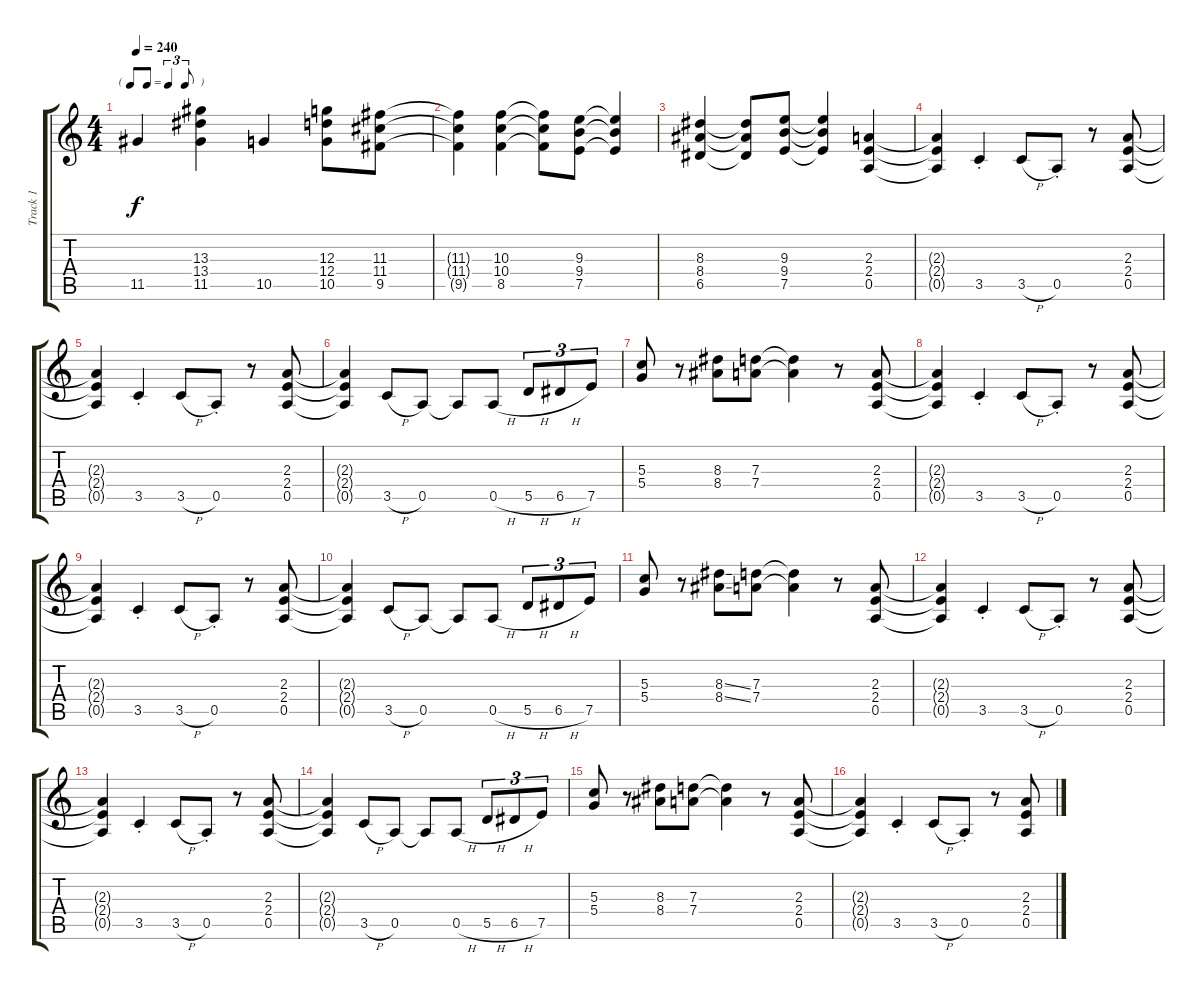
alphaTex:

\track ("Track 1" "Track 1") {instrument distortionguitar}
\staff {score tabs}
\tuning (E4 B3 G3 D3 A2 E2) {hide}
\ts (4 4)
\tf triplet8th
\tempo 240
\clef g2
\ks c
11.5.4{dy f} (13.3 13.4 11.5).4 10.5.4 (12.3 12.4 10.5).8 (11.3 11.4 9.5).8 |
(11.3{t} 11.4{t} 9.5{t}).4 (10.3 10.4 8.5).4 (10.3{t} 10.4{t} 8.5{t}).8 (9.3 9.4 7.5).8 (9.3{t} 9.4{t} 7.5{t}).4 |
(8.3 8.4 6.5).4 (8.3{t} 8.4{t} 6.5{t}).8 (9.3 9.4 7.5).8 (9.3{t} 9.4{t} 7.5{t}).4 (2.3 2.4 0.5).4 |
(2.3{t} 2.4{t} 0.5{t}).4 3.5{st}.4 3.5{h}.8 0.5{st}.8 r.8 (2.3 2.4 0.5).8 |
(2.3{t} 2.4{t} 0.5{t}).4 3.5{st}.4 3.5{h}.8 0.5{st}.8 r.8 (2.3 2.4 0.5).8 |
(2.3{t} 2.4{t} 0.5{t}).4 3.5{h}.8 0.5.8 0.5{t}.8 0.5{h}.8 5.5{h}.8{tu (3 2)} 6.5{h}.8{tu (3 2)} 7.5.8{tu (3 2)} |
(5.3 5.4).8 r.8 (8.3 8.4).8 (7.3 7.4).8 (7.3{t} 7.4{t}).4 r.8 (2.3 2.4 0.5).8 |
(2.3{t} 2.4{t} 0.5{t}).4 3.5{st}.4 3.5{h}.8 0.5{st}.8 r.8 (2.3 2.4 0.5).8 |
(2.3{t} 2.4{t} 0.5{t}).4 3.5{st}.4 3.5{h}.8 0.5{st}.8 r.8 (2.3 2.4 0.5).8 |
(2.3{t} 2.4{t} 0.5{t}).4 3.5{h}.8 0.5.8 0.5{t}.8 0.5{h}.8 5.5{h}.8{tu (3 2)} 6.5{h}.8{tu (3 2)} 7.5.8{tu (3 2)} |
(5.3 5.4).8 r.8 (8.3{ss} 8.4{ss}).8 (7.3 7.4).8 (7.3{t} 7.4{t}).4 r.8 (2.3 2.4 0.5).8 |
(2.3{t} 2.4{t} 0.5{t}).4 3.5{st}.4 3.5{h}.8 0.5{st}.8 r.8 (2.3 2.4 0.5).8 |
(2.3{t} 2.4{t} 0.5{t}).4 3.5{st}.4 3.5{h}.8 0.5{st}.8 r.8 (2.3 2.4 0.5).8 |
(2.3{t} 2.4{t} 0.5{t}).4 3.5{h}.8 0.5.8 0.5{t}.8 0.5{h}.8 5.5{h}.8{tu (3 2)} 6.5{h}.8{tu (3 2)} 7.5.8{tu (3 2)} |
(5.3 5.4).8 r.8 (8.3 8.4).8 (7.3 7.4).8 (7.3{t} 7.4{t}).4 r.8 (2.3 2.4 0.5).8 |
(2.3{t} 2.4{t} 0.5{t}).4 3.5{st}.4 3.5{h}.8 0.5{st}.8 r.8 (2.3 2.4 0.5).8
